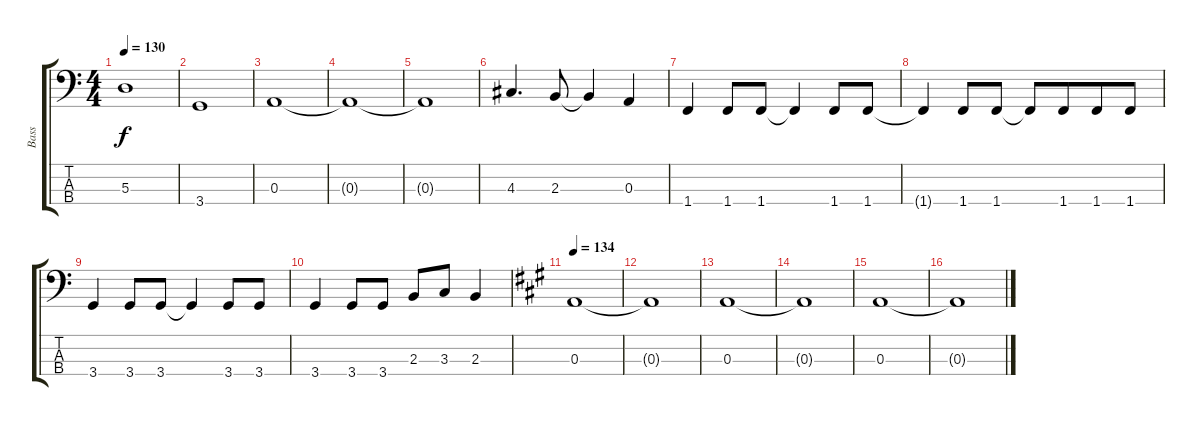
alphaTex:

\track ("Bass" "Bass") {instrument electricbassfinger}
\staff {score tabs}
\tuning (G2 D2 A1 E1) {hide}
\ts (4 4)
\tempo 130
\clef f4
\ks c
5.3.1{dy f} |
3.4.1 |
0.3.1 |
0.3{t}.1 |
0.3{t}.1 |
4.3.4{d} 2.3.8 2.3{t}.4 0.3.4 |
1.4.4 1.4.8 1.4.8 1.4{t}.4 1.4.8 1.4.8 |
1.4{t}.4 1.4.8 1.4.8 1.4{t}.8 1.4.8{beam merge} 1.4.8 1.4.8 |
3.4.4 3.4.8 3.4.8 3.4{t}.4 3.4.8 3.4.8 |
3.4.4 3.4.8 3.4.8 2.3.8 3.3.8 2.3.4 |
\tempo 134
\ks a
0.3.1 |
0.3{t}.1 |
0.3.1 |
0.3{t}.1 |
0.3.1 |
0.3{t}.1
